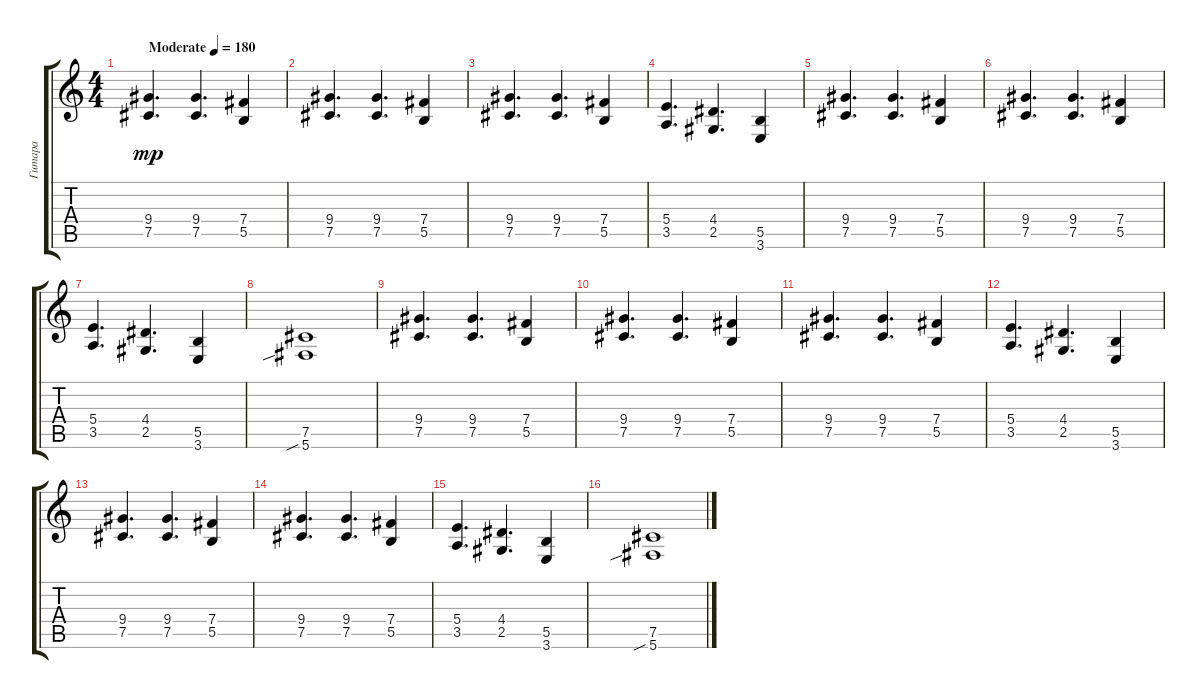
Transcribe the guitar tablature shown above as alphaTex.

\track ("Гитара" "Гитара") {instrument distortionguitar}
\staff {score tabs}
\tuning (Db4 Ab3 E3 B2 Gb2 Db2) {hide}
\ts (4 4)
\tempo (180 "Moderate")
\clef g2
\ks c
(9.4 7.5).4{d dy mp instrument distortionguitar} (9.4 7.5).4{d} (7.4 5.5).4 |
(9.4 7.5).4{d} (9.4 7.5).4{d} (7.4 5.5).4 |
(9.4 7.5).4{d} (9.4 7.5).4{d} (7.4 5.5).4 |
(5.4 3.5).4{d} (4.4 2.5).4{d} (5.5 3.6).4 |
(9.4 7.5).4{d} (9.4 7.5).4{d} (7.4 5.5).4 |
(9.4 7.5).4{d} (9.4 7.5).4{d} (7.4 5.5).4 |
(5.4 3.5).4{d} (4.4 2.5).4{d} (5.5 3.6).4 |
(7.5 5.6{sib}).1 |
(9.4 7.5).4{d} (9.4 7.5).4{d} (7.4 5.5).4 |
(9.4 7.5).4{d} (9.4 7.5).4{d} (7.4 5.5).4 |
(9.4 7.5).4{d} (9.4 7.5).4{d} (7.4 5.5).4 |
(5.4 3.5).4{d} (4.4 2.5).4{d} (5.5 3.6).4 |
(9.4 7.5).4{d} (9.4 7.5).4{d} (7.4 5.5).4 |
(9.4 7.5).4{d} (9.4 7.5).4{d} (7.4 5.5).4 |
(5.4 3.5).4{d} (4.4 2.5).4{d} (5.5 3.6).4 |
(7.5 5.6{sib}).1
